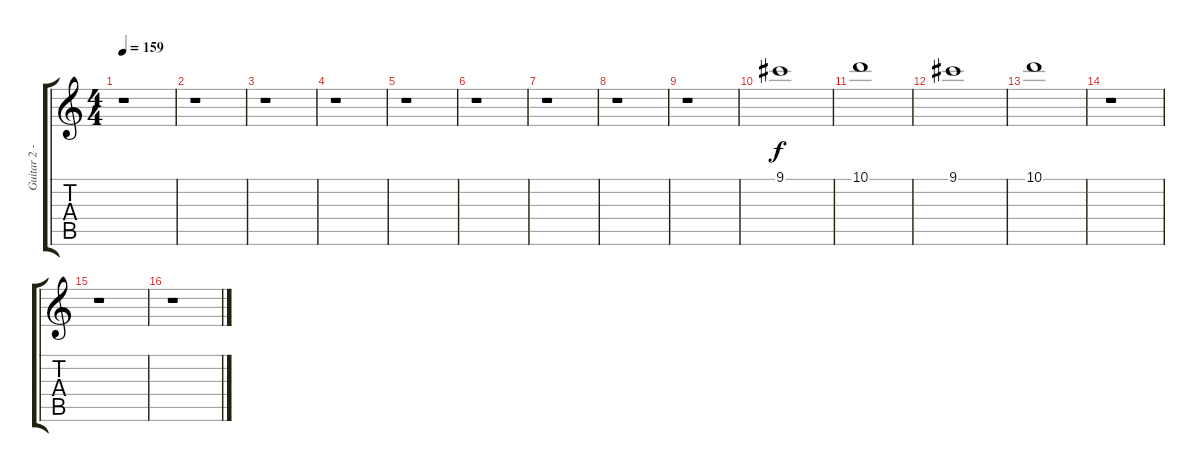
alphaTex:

\track ("Guitar 2 - Greg Hetson" "Guitar 2 -") {instrument distortionguitar}
\staff {score tabs}
\tuning (E4 B3 G3 D3 A2 E2) {hide}
\ts (4 4)
\tempo 159
\clef g2
\ks c
r.1{dy f} |
r.1 |
r.1 |
r.1 |
r.1 |
r.1 |
r.1 |
r.1 |
r.1 |
9.1.1 |
10.1.1 |
9.1.1 |
10.1.1 |
r.1 |
r.1 |
r.1
